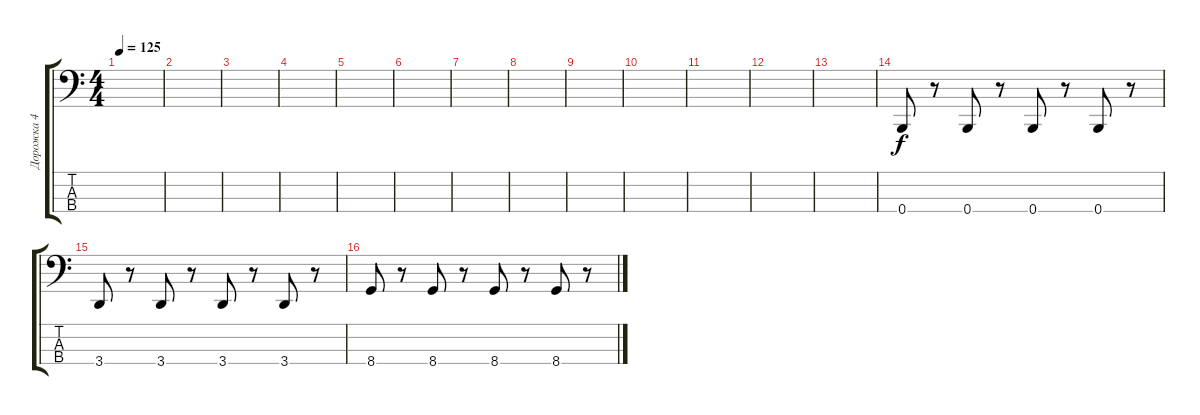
\track ("Дорожка 4" "Дорожка 4") {instrument synthbass2}
\staff {score tabs}
\tuning (E2 B1 Gb1 B0) {hide}
\ts (4 4)
\tempo 125
\clef f4
\ks c
|
|
|
|
|
|
|
|
|
|
|
|
|
0.4.8 r.8 0.4.8 r.8 0.4.8 r.8 0.4.8 r.8 |
3.4.8 r.8 3.4.8 r.8 3.4.8 r.8 3.4.8 r.8 |
8.4.8 r.8 8.4.8 r.8 8.4.8 r.8 8.4.8 r.8
